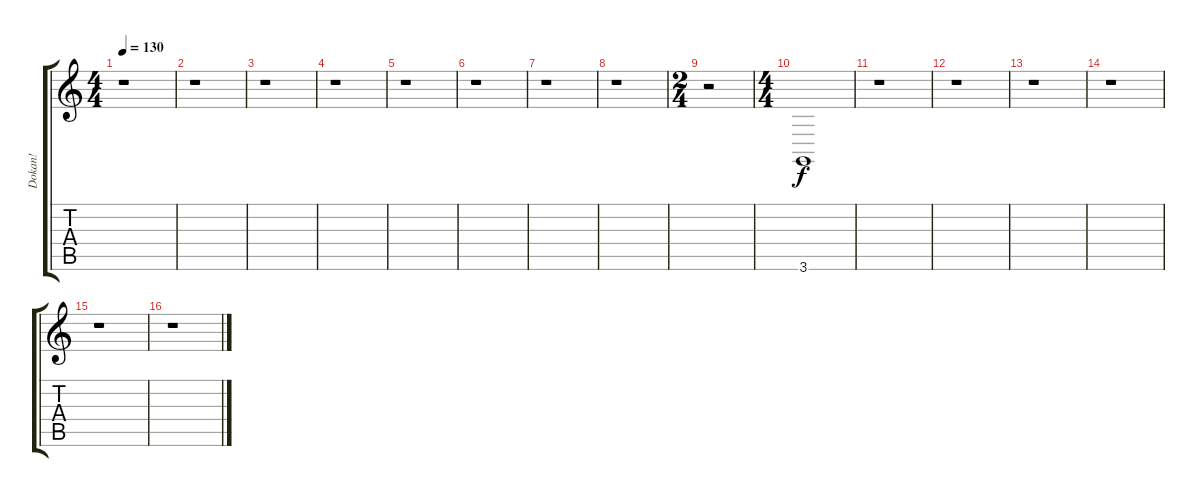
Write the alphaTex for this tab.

\track ("Dokan!" "Dokan!") {instrument gunshot}
\staff {score tabs}
\tuning (E4 B3 G3 D3 A2 E2) {hide}
\ts (4 4)
\tempo 130
\clef g2
\ks c
r.1{dy f} |
r.1 |
r.1 |
r.1 |
r.1 |
r.1 |
r.1 |
r.1 |
\ts (2 4)
r.2 |
\ts (4 4)
3.6.1 |
r.1 |
r.1 |
r.1 |
r.1 |
r.1 |
r.1
